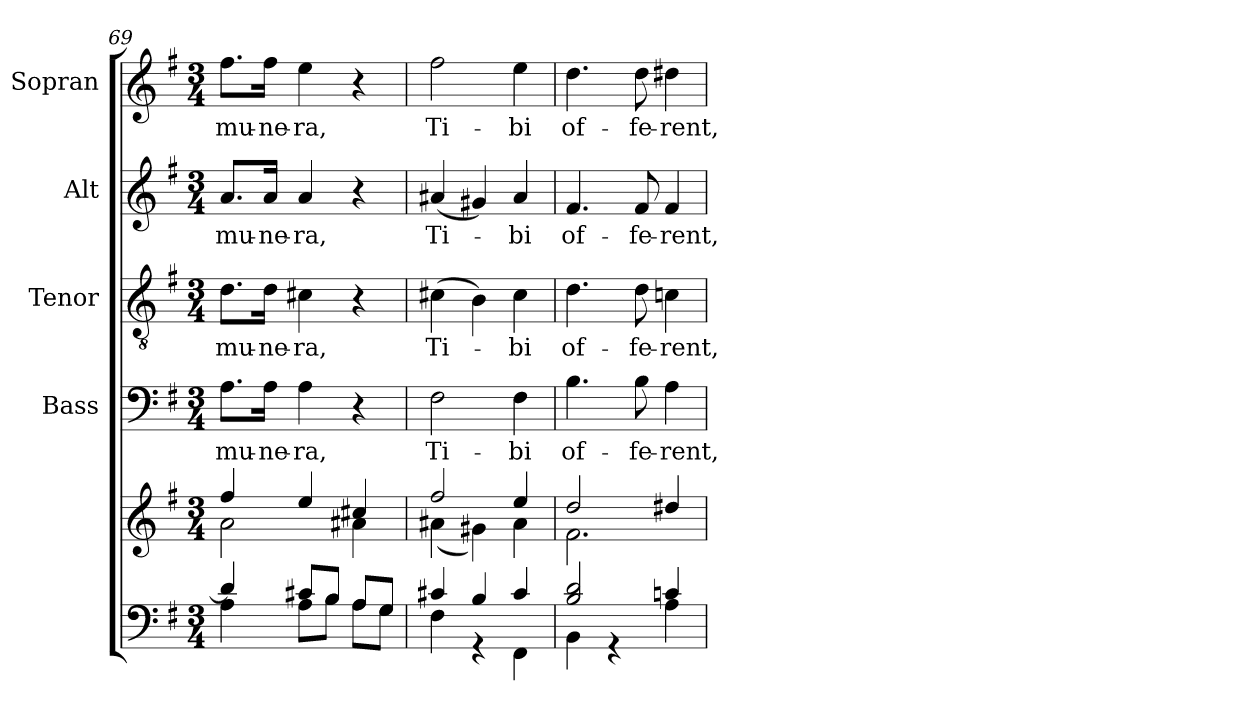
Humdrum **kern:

**kern	**kern	**kern	**text	**kern	**text	**kern	**text	**kern	**text
*part5	*part5	*part4	*part4	*part3	*part3	*part2	*part2	*part1	*part1
*staff6	*staff5	*staff4	*staff4	*staff3	*staff3	*staff2	*staff2	*staff1	*staff1
*	*	*I"Bass	*	*I"Tenor	*	*I"Alt	*	*I"Sopran	*
*	*	*I'B.	*	*I'T.	*	*I'A.	*	*I'S.	*
!!LO:LB:g=z
*clefF4	*clefG2	*clefF4	*	*clefGv2	*	*clefG2	*	*clefG2	*
*k[f#]	*k[f#]	*k[f#]	*	*k[f#]	*	*k[f#]	*	*k[f#]	*
*G:	*G:	*G:	*	*G:	*	*G:	*	*G:	*
*M3/4	*M3/4	*M3/4	*	*M3/4	*	*M3/4	*	*M3/4	*
=69	=69	=69	=69	=69	=69	=69	=69	=69	=69
*^	*^	*	*	*	*	*	*	*	*
!	!	!	!	!	!LO:LY:b	!	!LO:LY:b	!	!LO:LY:b	!	!LO:LY:b
4d/]	4A\	4ff#/	2a\	8.A\L	mu-	8.d\L	mu-	8.a/L	mu-	8.ff#\L	mu-
!	!	!	!	!	!LO:LY:b	!	!LO:LY:b	!	!LO:LY:b	!	!LO:LY:b
.	.	.	.	16A\Jk	-ne-	16d\Jk	-ne-	16a/Jk	-ne-	16ff#\Jk	-ne-
!	!	!	!	!	!LO:LY:b	!	!LO:LY:b	!	!LO:LY:b	!	!LO:LY:b
8c#X/L	8A\L	4ee/	.	4A\	-ra,	4c#X\	-ra,	4a/	-ra,	4ee\	-ra,
8B/J	8B\J	.	.	.	.	.	.	.	.	.	.
8A/L	8A\L	4cc#X/	4a#X\	4r	.	4r	.	4r	.	4r	.
8G/J	8G\J	.	.	.	.	.	.	.	.	.	.
=70	=70	=70	=70	=70	=70	=70	=70	=70	=70	=70	=70
!	!	!	!	!	!LO:LY:b	!	!LO:LY:b	!	!LO:LY:b	!	!LO:LY:b
4c#X/	4F#\	2ff#/	(<4a#X\	2F#\	Ti-	(>4c#X\	Ti-	(<4a#X/	Ti-	2ff#\	Ti-
4B/	4r	.	4g#X\)	.	.	4B\)	.	4g#X/)	.	.	.
!	!	!	!	!	!LO:LY:b	!	!LO:LY:b	!	!LO:LY:b	!	!LO:LY:b
4c#/	4FF#\	4ee/	4a#\	4F#\	-bi	4c#\	-bi	4a#/	-bi	4ee\	-bi
=71	=71	=71	=71	=71	=71	=71	=71	=71	=71	=71	=71
!	!	!	!	!	!LO:LY:b	!	!LO:LY:b	!	!LO:LY:b	!	!LO:LY:b
2B/ 2d/	4BB\	2dd/	2.f#\	4.B\	of-	4.d\	of-	4.f#/	of-	4.dd\	of-
.	4r	.	.	.	.	.	.	.	.	.	.
!	!	!	!	!	!LO:LY:b	!	!LO:LY:b	!	!LO:LY:b	!	!LO:LY:b
.	.	.	.	8B\	-fe-	8d\	-fe-	8f#/	-fe-	8dd\	-fe-
!	!	!	!	!	!LO:LY:b	!	!LO:LY:b	!	!LO:LY:b	!	!LO:LY:b
4cn/	4A\	4dd#X/	.	4A\	-rent,	4cn\	-rent,	4f#/	-rent,	4dd#X\	-rent,
*v	*v	*	*	*	*	*	*	*	*	*	*
*	*v	*v	*	*	*	*	*	*	*	*
=	=	=	=	=	=	=	=	=	=
*-	*-	*-	*-	*-	*-	*-	*-	*-	*-
